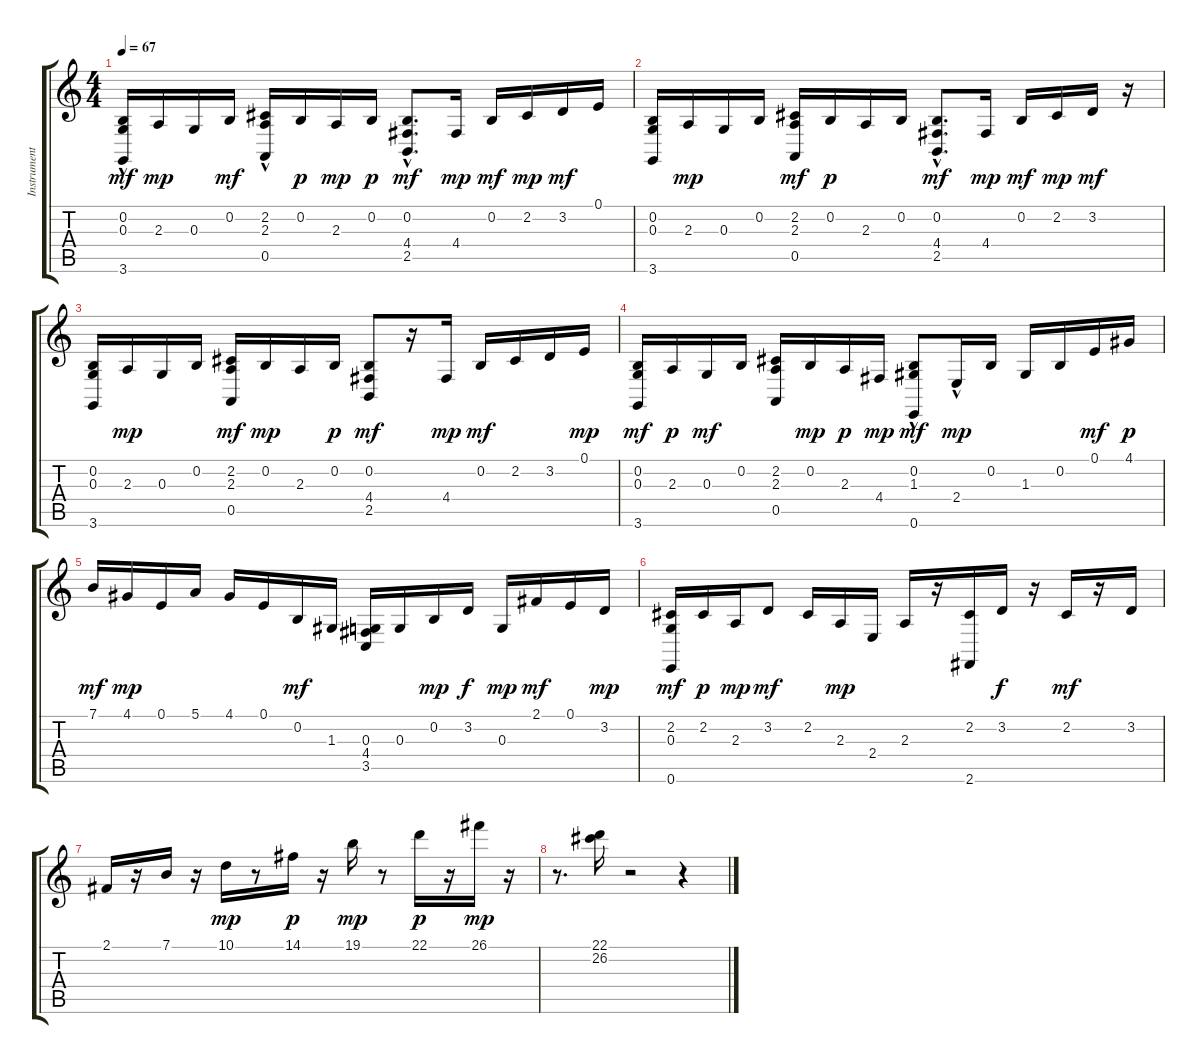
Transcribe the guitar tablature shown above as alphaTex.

\track ("Instrument" "Instrument") {instrument acousticgrandpiano}
\staff {score tabs}
\tuning (E4 B3 G3 D3 A2 E2) {hide}
\ts (4 4)
\tempo 67
\clef g2
\ks c
(0.2 0.3 3.6{hac}).16{dy mf} 2.3.16{dy mp} 0.3.16 0.2.16{dy mf} (2.2 2.3 0.5{hac}).16 0.2.16{dy p} 2.3.16{dy mp} 0.2.16{dy p} (0.2 4.4 2.5{hac}).8{d dy mf} 4.4.16{dy mp} 0.2.16{dy mf} 2.2.16{dy mp} 3.2.16{dy mf} 0.1.16 |
(0.2 0.3 3.6).16 2.3.16{dy mp} 0.3.16 0.2.16 (2.2 2.3 0.5).16{dy mf} 0.2.16{dy p} 2.3.16 0.2.16 (0.2 4.4 2.5{hac}).8{d dy mf} 4.4.16{dy mp} 0.2.16{dy mf} 2.2.16{dy mp} 3.2.16{dy mf} r.16 |
(0.2 0.3 3.6).16 2.3.16{dy mp} 0.3.16 0.2.16 (2.2 2.3 0.5).16{dy mf} 0.2.16{dy mp} 2.3.16 0.2.16{dy p} (0.2 4.4 2.5).8{dy mf} r.16 4.4.16{dy mp} 0.2.16{dy mf} 2.2.16 3.2.16 0.1.16{dy mp} |
(0.2 0.3 3.6).16{dy mf} 2.3.16{dy p} 0.3.16{dy mf} 0.2.16 (2.2 2.3 0.5).16 0.2.16{dy mp} 2.3.16{dy p} 4.4.16{dy mp} (0.2 1.3 0.6{hac}).8{dy mf} 2.4{hac}.16{dy mp} 0.2.16 1.3.16 0.2.16 0.1.16{dy mf} 4.1.16{dy p} |
7.1.16{dy mf} 4.1.16{dy mp} 0.1.16 5.1.16 4.1.16 0.1.16 0.2.16{dy mf} 1.3.16 (0.3 4.4 3.5).16 0.3.16 0.2.16{dy mp} 3.2.16{dy f} 0.3.16{dy mp} 2.1.16{dy mf} 0.1.16 3.2.16{dy mp} |
(2.2 0.3 0.6).16{dy mf} 2.2.16{dy p} 2.3.16{dy mp} 3.2.8{dy mf} 2.2.16 2.3.16{dy mp} 2.4.16 2.3.16 r.16 (2.2 2.6).16 3.2.16{dy f} r.16 2.2.16{dy mf} r.16 3.2.16 |
2.1.16 r.16 7.1.16 r.16 10.1.16{dy mp} r.8 14.1.16{dy p} r.16 19.1.16{dy mp} r.8 22.1.16{dy p} r.16 26.1.16{dy mp} r.16 |
r.8{d} (22.1 26.2).16 r.2 r.4
